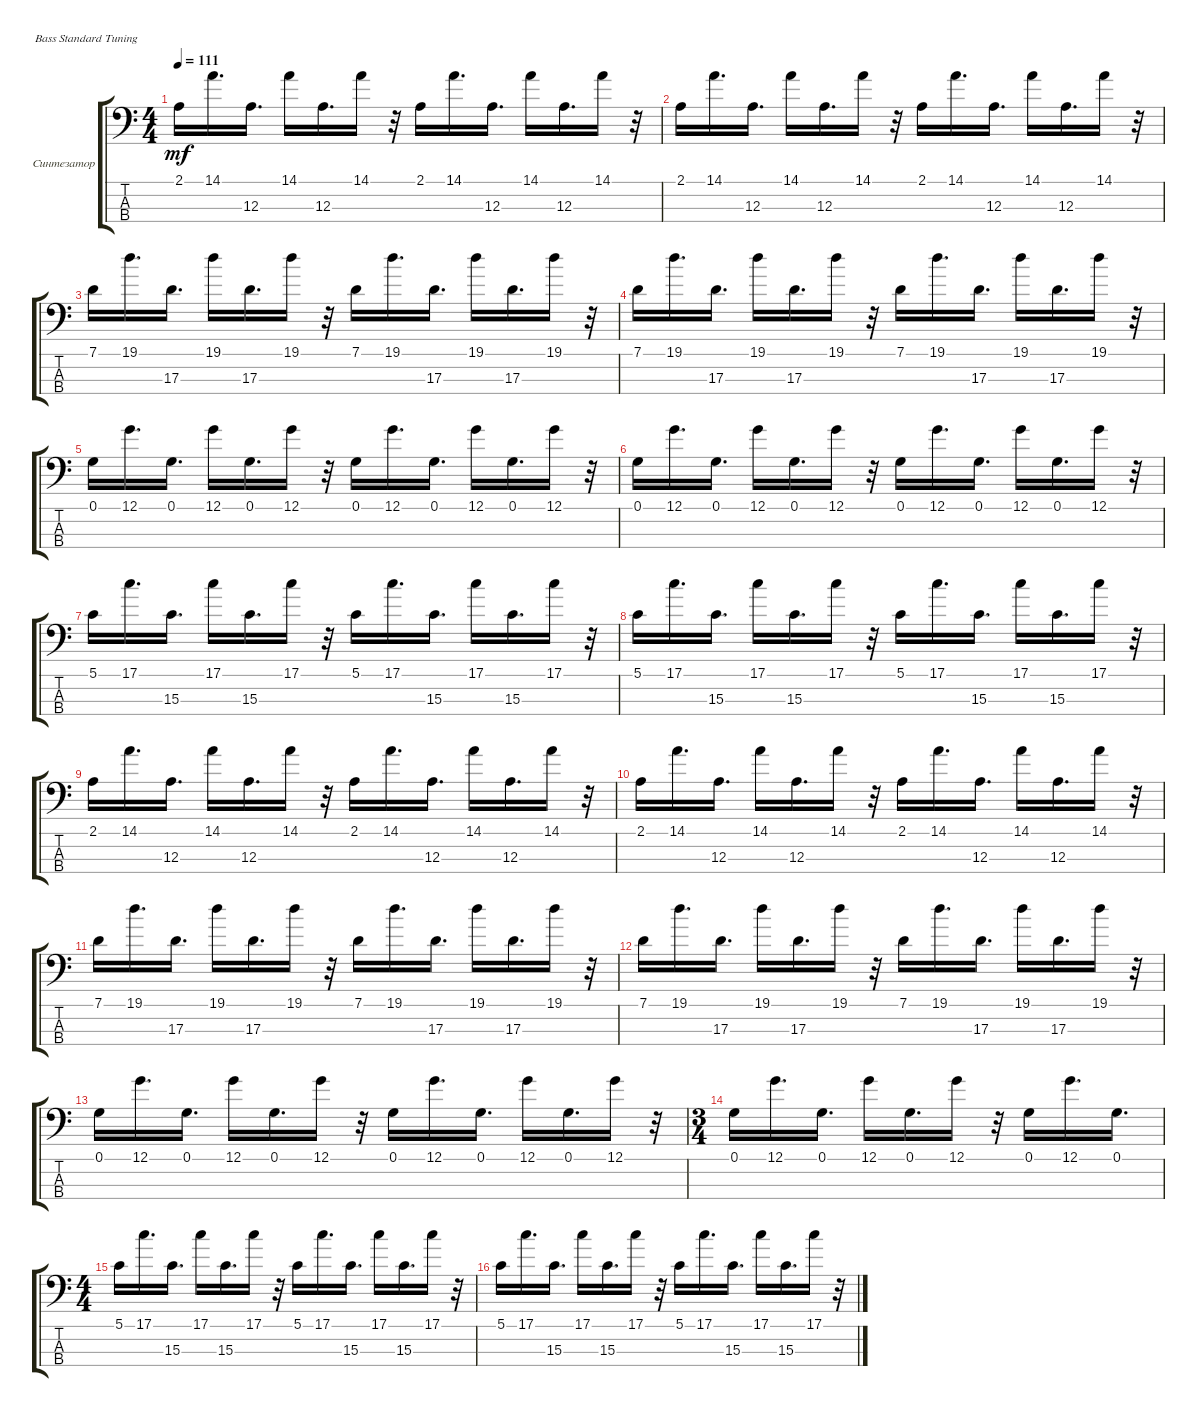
\bracketExtendMode groupsimilarinstruments
\firstSystemTrackNameOrientation horizontal
\otherSystemsTrackNameOrientation horizontal
\track ("Синтезатор" "Синтезатор") {instrument synthbass1}
\staff {score tabs}
\tuning (G2 D2 A1 E1)
\ts (4 4)
\tempo 111
\clef f4
\ks c
2.1.16{dy mf} 14.1.16{d} 12.3.16{d} 14.1.16 12.3.16{d} 14.1.16 r.32 2.1.16 14.1.16{d} 12.3.16{d} 14.1.16 12.3.16{d} 14.1.16 r.32 |
2.1.16 14.1.16{d} 12.3.16{d} 14.1.16 12.3.16{d} 14.1.16 r.32 2.1.16 14.1.16{d} 12.3.16{d} 14.1.16 12.3.16{d} 14.1.16 r.32 |
7.1.16 19.1.16{d} 17.3.16{d} 19.1.16 17.3.16{d} 19.1.16 r.32 7.1.16 19.1.16{d} 17.3.16{d} 19.1.16 17.3.16{d} 19.1.16 r.32 |
7.1.16 19.1.16{d} 17.3.16{d} 19.1.16 17.3.16{d} 19.1.16 r.32 7.1.16 19.1.16{d} 17.3.16{d} 19.1.16 17.3.16{d} 19.1.16 r.32 |
0.1.16 12.1.16{d} 0.1.16{d} 12.1.16 0.1.16{d} 12.1.16 r.32 0.1.16 12.1.16{d} 0.1.16{d} 12.1.16 0.1.16{d} 12.1.16 r.32 |
0.1.16 12.1.16{d} 0.1.16{d} 12.1.16 0.1.16{d} 12.1.16 r.32 0.1.16 12.1.16{d} 0.1.16{d} 12.1.16 0.1.16{d} 12.1.16 r.32 |
5.1.16 17.1.16{d} 15.3.16{d} 17.1.16 15.3.16{d} 17.1.16 r.32 5.1.16 17.1.16{d} 15.3.16{d} 17.1.16 15.3.16{d} 17.1.16 r.32 |
5.1.16 17.1.16{d} 15.3.16{d} 17.1.16 15.3.16{d} 17.1.16 r.32 5.1.16 17.1.16{d} 15.3.16{d} 17.1.16 15.3.16{d} 17.1.16 r.32 |
2.1.16 14.1.16{d} 12.3.16{d} 14.1.16 12.3.16{d} 14.1.16 r.32 2.1.16 14.1.16{d} 12.3.16{d} 14.1.16 12.3.16{d} 14.1.16 r.32 |
2.1.16 14.1.16{d} 12.3.16{d} 14.1.16 12.3.16{d} 14.1.16 r.32 2.1.16 14.1.16{d} 12.3.16{d} 14.1.16 12.3.16{d} 14.1.16 r.32 |
7.1.16 19.1.16{d} 17.3.16{d} 19.1.16 17.3.16{d} 19.1.16 r.32 7.1.16 19.1.16{d} 17.3.16{d} 19.1.16 17.3.16{d} 19.1.16 r.32 |
7.1.16 19.1.16{d} 17.3.16{d} 19.1.16 17.3.16{d} 19.1.16 r.32 7.1.16 19.1.16{d} 17.3.16{d} 19.1.16 17.3.16{d} 19.1.16 r.32 |
0.1.16 12.1.16{d} 0.1.16{d} 12.1.16 0.1.16{d} 12.1.16 r.32 0.1.16 12.1.16{d} 0.1.16{d} 12.1.16 0.1.16{d} 12.1.16 r.32 |
\ts (3 4)
0.1.16 12.1.16{d} 0.1.16{d} 12.1.16 0.1.16{d} 12.1.16 r.32 0.1.16 12.1.16{d} 0.1.16{d} |
\ts (4 4)
5.1.16 17.1.16{d} 15.3.16{d} 17.1.16 15.3.16{d} 17.1.16 r.32 5.1.16 17.1.16{d} 15.3.16{d} 17.1.16 15.3.16{d} 17.1.16 r.32 |
5.1.16 17.1.16{d} 15.3.16{d} 17.1.16 15.3.16{d} 17.1.16 r.32 5.1.16 17.1.16{d} 15.3.16{d} 17.1.16 15.3.16{d} 17.1.16 r.32
